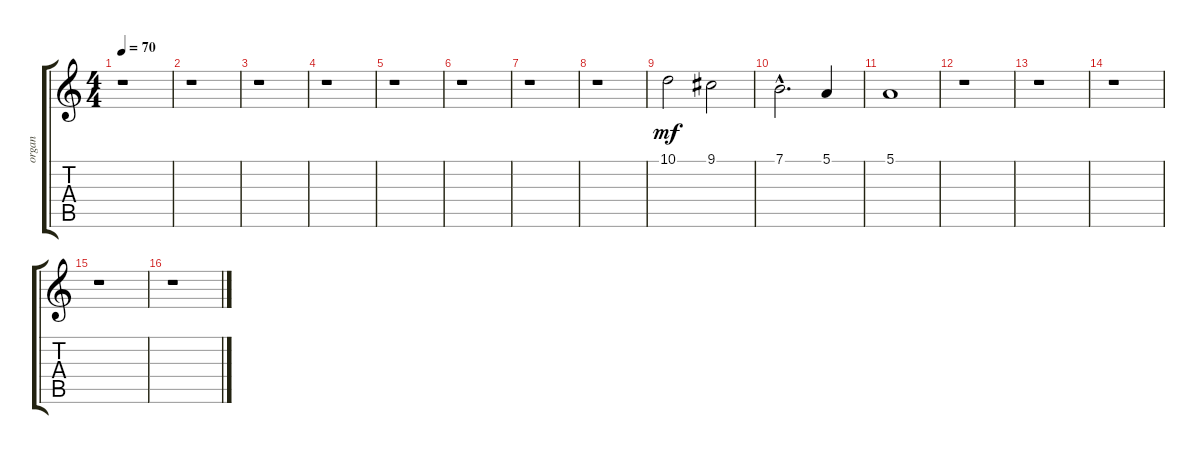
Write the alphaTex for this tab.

\track ("organ" "organ") {instrument oboe}
\staff {score tabs}
\tuning (E4 B3 G3 D3 A2 E2) {hide}
\ts (4 4)
\tempo 70
\clef g2
\ks c
r.1{dy mf instrument oboe} |
r.1 |
r.1 |
r.1 |
r.1 |
r.1 |
r.1 |
r.1 |
10.1.2 9.1.2 |
7.1{hac}.2{d} 5.1.4 |
5.1.1 |
r.1 |
r.1 |
r.1 |
r.1 |
r.1
